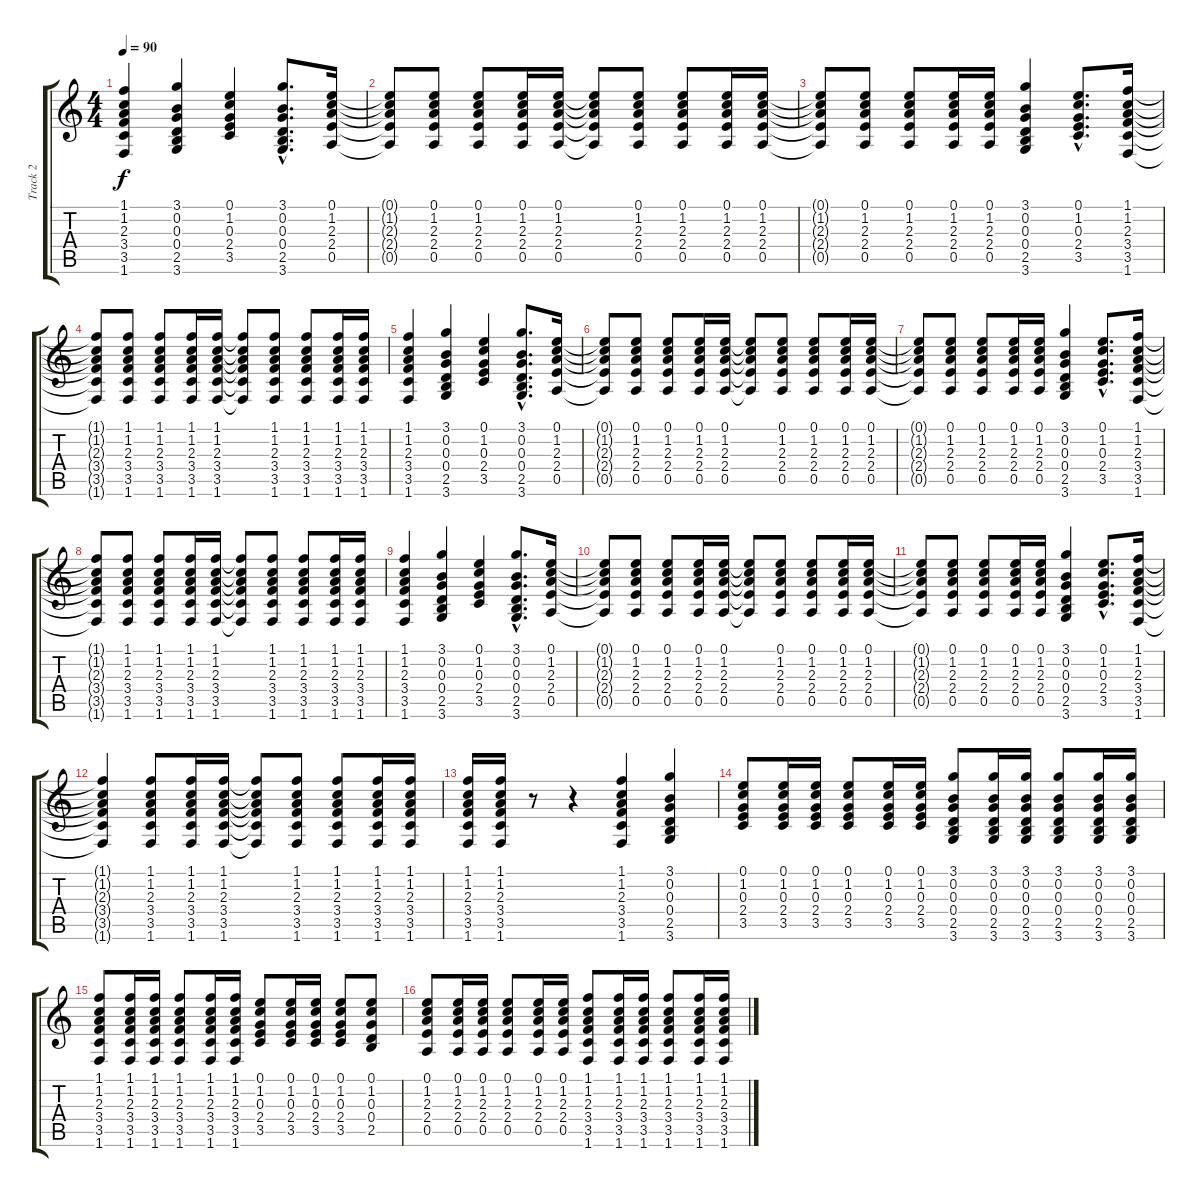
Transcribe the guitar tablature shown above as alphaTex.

\track ("Track 2" "Track 2") {instrument acousticguitarsteel}
\staff {score tabs}
\tuning (E4 B3 G3 D3 A2 E2) {hide}
\ts (4 4)
\tempo 90
\clef g2
\ks c
(1.1 1.2 2.3 3.4 3.5 1.6).4{dy f} (3.1 0.2 0.3 0.4 2.5 3.6).4 (0.1 1.2 0.3 2.4 3.5).4 (3.1{hac} 0.2{hac} 0.3{hac} 0.4{hac} 2.5{hac} 3.6{hac}).8{d} (0.1 1.2 2.3 2.4 0.5).16 |
(0.1{t} 1.2{t} 2.3{t} 2.4{t} 0.5{t}).8 (0.1 1.2 2.3 2.4 0.5).8 (0.1 1.2 2.3 2.4 0.5).8 (0.1 1.2 2.3 2.4 0.5).16 (0.1 1.2 2.3 2.4 0.5).16 (0.1{t} 1.2{t} 2.3{t} 2.4{t} 0.5{t}).8 (0.1 1.2 2.3 2.4 0.5).8 (0.1 1.2 2.3 2.4 0.5).8 (0.1 1.2 2.3 2.4 0.5).16 (0.1 1.2 2.3 2.4 0.5).16 |
(0.1{t} 1.2{t} 2.3{t} 2.4{t} 0.5{t}).8 (0.1 1.2 2.3 2.4 0.5).8 (0.1 1.2 2.3 2.4 0.5).8 (0.1 1.2 2.3 2.4 0.5).16 (0.1 1.2 2.3 2.4 0.5).16 (3.1 0.2 0.3 0.4 2.5 3.6).4 (0.1{hac} 1.2{hac} 0.3{hac} 2.4{hac} 3.5{hac}).8{d} (1.1 1.2 2.3 3.4 3.5 1.6).16 |
(1.1{t} 1.2{t} 2.3{t} 3.4{t} 3.5{t} 1.6{t}).8 (1.1 1.2 2.3 3.4 3.5 1.6).8 (1.1 1.2 2.3 3.4 3.5 1.6).8 (1.1 1.2 2.3 3.4 3.5 1.6).16 (1.1 1.2 2.3 3.4 3.5 1.6).16 (1.1{t} 1.2{t} 2.3{t} 3.4{t} 3.5{t} 1.6{t}).8 (1.1 1.2 2.3 3.4 3.5 1.6).8 (1.1 1.2 2.3 3.4 3.5 1.6).8 (1.1 1.2 2.3 3.4 3.5 1.6).16 (1.1 1.2 2.3 3.4 3.5 1.6).16 |
(1.1 1.2 2.3 3.4 3.5 1.6).4 (3.1 0.2 0.3 0.4 2.5 3.6).4 (0.1 1.2 0.3 2.4 3.5).4 (3.1{hac} 0.2{hac} 0.3{hac} 0.4{hac} 2.5{hac} 3.6{hac}).8{d} (0.1 1.2 2.3 2.4 0.5).16 |
(0.1{t} 1.2{t} 2.3{t} 2.4{t} 0.5{t}).8 (0.1 1.2 2.3 2.4 0.5).8 (0.1 1.2 2.3 2.4 0.5).8 (0.1 1.2 2.3 2.4 0.5).16 (0.1 1.2 2.3 2.4 0.5).16 (0.1{t} 1.2{t} 2.3{t} 2.4{t} 0.5{t}).8 (0.1 1.2 2.3 2.4 0.5).8 (0.1 1.2 2.3 2.4 0.5).8 (0.1 1.2 2.3 2.4 0.5).16 (0.1 1.2 2.3 2.4 0.5).16 |
(0.1{t} 1.2{t} 2.3{t} 2.4{t} 0.5{t}).8 (0.1 1.2 2.3 2.4 0.5).8 (0.1 1.2 2.3 2.4 0.5).8 (0.1 1.2 2.3 2.4 0.5).16 (0.1 1.2 2.3 2.4 0.5).16 (3.1 0.2 0.3 0.4 2.5 3.6).4 (0.1{hac} 1.2{hac} 0.3{hac} 2.4{hac} 3.5{hac}).8{d} (1.1 1.2 2.3 3.4 3.5 1.6).16 |
(1.1{t} 1.2{t} 2.3{t} 3.4{t} 3.5{t} 1.6{t}).8 (1.1 1.2 2.3 3.4 3.5 1.6).8 (1.1 1.2 2.3 3.4 3.5 1.6).8 (1.1 1.2 2.3 3.4 3.5 1.6).16 (1.1 1.2 2.3 3.4 3.5 1.6).16 (1.1{t} 1.2{t} 2.3{t} 3.4{t} 3.5{t} 1.6{t}).8 (1.1 1.2 2.3 3.4 3.5 1.6).8 (1.1 1.2 2.3 3.4 3.5 1.6).8 (1.1 1.2 2.3 3.4 3.5 1.6).16 (1.1 1.2 2.3 3.4 3.5 1.6).16 |
(1.1 1.2 2.3 3.4 3.5 1.6).4 (3.1 0.2 0.3 0.4 2.5 3.6).4 (0.1 1.2 0.3 2.4 3.5).4 (3.1{hac} 0.2{hac} 0.3{hac} 0.4{hac} 2.5{hac} 3.6{hac}).8{d} (0.1 1.2 2.3 2.4 0.5).16 |
(0.1{t} 1.2{t} 2.3{t} 2.4{t} 0.5{t}).8 (0.1 1.2 2.3 2.4 0.5).8 (0.1 1.2 2.3 2.4 0.5).8 (0.1 1.2 2.3 2.4 0.5).16 (0.1 1.2 2.3 2.4 0.5).16 (0.1{t} 1.2{t} 2.3{t} 2.4{t} 0.5{t}).8 (0.1 1.2 2.3 2.4 0.5).8 (0.1 1.2 2.3 2.4 0.5).8 (0.1 1.2 2.3 2.4 0.5).16 (0.1 1.2 2.3 2.4 0.5).16 |
(0.1{t} 1.2{t} 2.3{t} 2.4{t} 0.5{t}).8 (0.1 1.2 2.3 2.4 0.5).8 (0.1 1.2 2.3 2.4 0.5).8 (0.1 1.2 2.3 2.4 0.5).16 (0.1 1.2 2.3 2.4 0.5).16 (3.1 0.2 0.3 0.4 2.5 3.6).4 (0.1{hac} 1.2{hac} 0.3{hac} 2.4{hac} 3.5{hac}).8{d} (1.1 1.2 2.3 3.4 3.5 1.6).16 |
(1.1{t} 1.2{t} 2.3{t} 3.4{t} 3.5{t} 1.6{t}).4 (1.1 1.2 2.3 3.4 3.5 1.6).8 (1.1 1.2 2.3 3.4 3.5 1.6).16 (1.1 1.2 2.3 3.4 3.5 1.6).16 (1.1{t} 1.2{t} 2.3{t} 3.4{t} 3.5{t} 1.6{t}).8 (1.1 1.2 2.3 3.4 3.5 1.6).8 (1.1 1.2 2.3 3.4 3.5 1.6).8 (1.1 1.2 2.3 3.4 3.5 1.6).16 (1.1 1.2 2.3 3.4 3.5 1.6).16 |
(1.1 1.2 2.3 3.4 3.5 1.6).16 (1.1 1.2 2.3 3.4 3.5 1.6).16 r.8 r.4 (1.1 1.2 2.3 3.4 3.5 1.6).4 (3.1 0.2 0.3 0.4 2.5 3.6).4 |
(0.1 1.2 0.3 2.4 3.5).8 (0.1 1.2 0.3 2.4 3.5).16 (0.1 1.2 0.3 2.4 3.5).16 (0.1 1.2 0.3 2.4 3.5).8 (0.1 1.2 0.3 2.4 3.5).16 (0.1 1.2 0.3 2.4 3.5).16 (3.1 0.2 0.3 0.4 2.5 3.6).8 (3.1 0.2 0.3 0.4 2.5 3.6).16 (3.1 0.2 0.3 0.4 2.5 3.6).16 (3.1 0.2 0.3 0.4 2.5 3.6).8 (3.1 0.2 0.3 0.4 2.5 3.6).16 (3.1 0.2 0.3 0.4 2.5 3.6).16 |
(1.1 1.2 2.3 3.4 3.5 1.6).8 (1.1 1.2 2.3 3.4 3.5 1.6).16 (1.1 1.2 2.3 3.4 3.5 1.6).16 (1.1 1.2 2.3 3.4 3.5 1.6).8 (1.1 1.2 2.3 3.4 3.5 1.6).16 (1.1 1.2 2.3 3.4 3.5 1.6).16 (0.1 1.2 0.3 2.4 3.5).8 (0.1 1.2 0.3 2.4 3.5).16 (0.1 1.2 0.3 2.4 3.5).16 (0.1 1.2 0.3 2.4 3.5).8 (0.1 1.2 0.3 0.4 2.5).8 |
(0.1 1.2 2.3 2.4 0.5).8 (0.1 1.2 2.3 2.4 0.5).16 (0.1 1.2 2.3 2.4 0.5).16 (0.1 1.2 2.3 2.4 0.5).8 (0.1 1.2 2.3 2.4 0.5).16 (0.1 1.2 2.3 2.4 0.5).16 (1.1 1.2 2.3 3.4 3.5 1.6).8 (1.1 1.2 2.3 3.4 3.5 1.6).16 (1.1 1.2 2.3 3.4 3.5 1.6).16 (1.1 1.2 2.3 3.4 3.5 1.6).8 (1.1 1.2 2.3 3.4 3.5 1.6).16 (1.1 1.2 2.3 3.4 3.5 1.6).16
